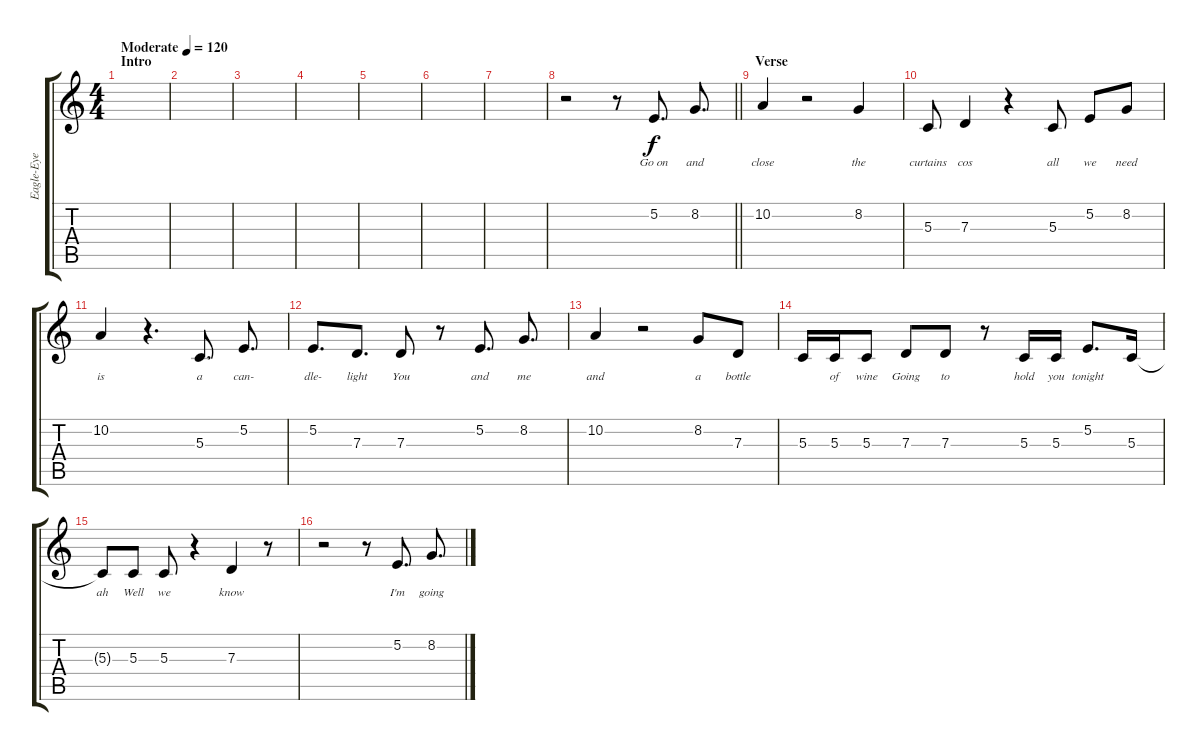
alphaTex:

\track ("Eagle-Eye Cherry Vocals" "Eagle-Eye ") {instrument altosax}
\staff {score tabs}
\tuning (E4 B3 G3 D3 A2 E2) {hide}
\ts (4 4)
\section ("" "Intro")
\tempo (120 "Moderate")
\clef g2
\ks c
|
|
|
|
|
|
|
\barLineRight lightlight
r.2 r.8 5.2.8{d lyrics (0 "Go on") lyrics (1 "") lyrics (2 "") lyrics (3 "") lyrics (4 "")} 8.2.8{d lyrics (0 "and") lyrics (1 "") lyrics (2 "") lyrics (3 "") lyrics (4 "")} |
\section ("" "Verse")
10.2.4{lyrics (0 "close") lyrics (1 "") lyrics (2 "") lyrics (3 "") lyrics (4 "")} r.2 8.2.4{lyrics (0 "the") lyrics (1 "") lyrics (2 "") lyrics (3 "") lyrics (4 "")} |
5.3.8{lyrics (0 "curtains") lyrics (1 "") lyrics (2 "") lyrics (3 "") lyrics (4 "")} 7.3.4{lyrics (0 "cos") lyrics (1 "") lyrics (2 "") lyrics (3 "") lyrics (4 "")} r.4 5.3.8{lyrics (0 "all") lyrics (1 "") lyrics (2 "") lyrics (3 "") lyrics (4 "")} 5.2.8{lyrics (0 "we") lyrics (1 "") lyrics (2 "") lyrics (3 "") lyrics (4 "")} 8.2.8{lyrics (0 "need") lyrics (1 "") lyrics (2 "") lyrics (3 "") lyrics (4 "")} |
10.2.4{lyrics (0 "is") lyrics (1 "") lyrics (2 "") lyrics (3 "") lyrics (4 "")} r.4{d} 5.3.8{d lyrics (0 "a") lyrics (1 "") lyrics (2 "") lyrics (3 "") lyrics (4 "")} 5.2.8{d lyrics (0 "can-") lyrics (1 "") lyrics (2 "") lyrics (3 "") lyrics (4 "")} |
5.2.8{d lyrics (0 "dle-") lyrics (1 "") lyrics (2 "") lyrics (3 "") lyrics (4 "")} 7.3.8{d lyrics (0 "light") lyrics (1 "") lyrics (2 "") lyrics (3 "") lyrics (4 "")} 7.3.8{lyrics (0 "You") lyrics (1 "") lyrics (2 "") lyrics (3 "") lyrics (4 "")} r.8 5.2.8{d lyrics (0 "and") lyrics (1 "") lyrics (2 "") lyrics (3 "") lyrics (4 "")} 8.2.8{d lyrics (0 "me") lyrics (1 "") lyrics (2 "") lyrics (3 "") lyrics (4 "")} |
10.2.4{lyrics (0 "and") lyrics (1 "") lyrics (2 "") lyrics (3 "") lyrics (4 "")} r.2 8.2.8{lyrics (0 "a") lyrics (1 "") lyrics (2 "") lyrics (3 "") lyrics (4 "")} 7.3.8{lyrics (0 "bottle") lyrics (1 "") lyrics (2 "") lyrics (3 "") lyrics (4 "")} |
5.3.16{lyrics (0 "") lyrics (1 "") lyrics (2 "") lyrics (3 "") lyrics (4 "")} 5.3.16{lyrics (0 "of") lyrics (1 "") lyrics (2 "") lyrics (3 "") lyrics (4 "")} 5.3.8{lyrics (0 "wine") lyrics (1 "") lyrics (2 "") lyrics (3 "") lyrics (4 "")} 7.3.8{lyrics (0 "Going") lyrics (1 "") lyrics (2 "") lyrics (3 "") lyrics (4 "")} 7.3.8{lyrics (0 "to") lyrics (1 "") lyrics (2 "") lyrics (3 "") lyrics (4 "")} r.8 5.3.16{lyrics (0 "hold") lyrics (1 "") lyrics (2 "") lyrics (3 "") lyrics (4 "")} 5.3.16{lyrics (0 "you") lyrics (1 "") lyrics (2 "") lyrics (3 "") lyrics (4 "")} 5.2.8{d lyrics (0 "tonight") lyrics (1 "") lyrics (2 "") lyrics (3 "") lyrics (4 "")} 5.3.16{lyrics (0 "") lyrics (1 "") lyrics (2 "") lyrics (3 "") lyrics (4 "")} |
5.3{t}.8{lyrics (0 "ah") lyrics (1 "") lyrics (2 "") lyrics (3 "") lyrics (4 "")} 5.3.8{lyrics (0 "Well") lyrics (1 "") lyrics (2 "") lyrics (3 "") lyrics (4 "")} 5.3.8{lyrics (0 "we") lyrics (1 "") lyrics (2 "") lyrics (3 "") lyrics (4 "")} r.4 7.3.4{lyrics (0 "know") lyrics (1 "") lyrics (2 "") lyrics (3 "") lyrics (4 "")} r.8 |
r.2 r.8 5.2.8{d lyrics (0 "I'm") lyrics (1 "") lyrics (2 "") lyrics (3 "") lyrics (4 "")} 8.2.8{d lyrics (0 "going") lyrics (1 "") lyrics (2 "") lyrics (3 "") lyrics (4 "")}
